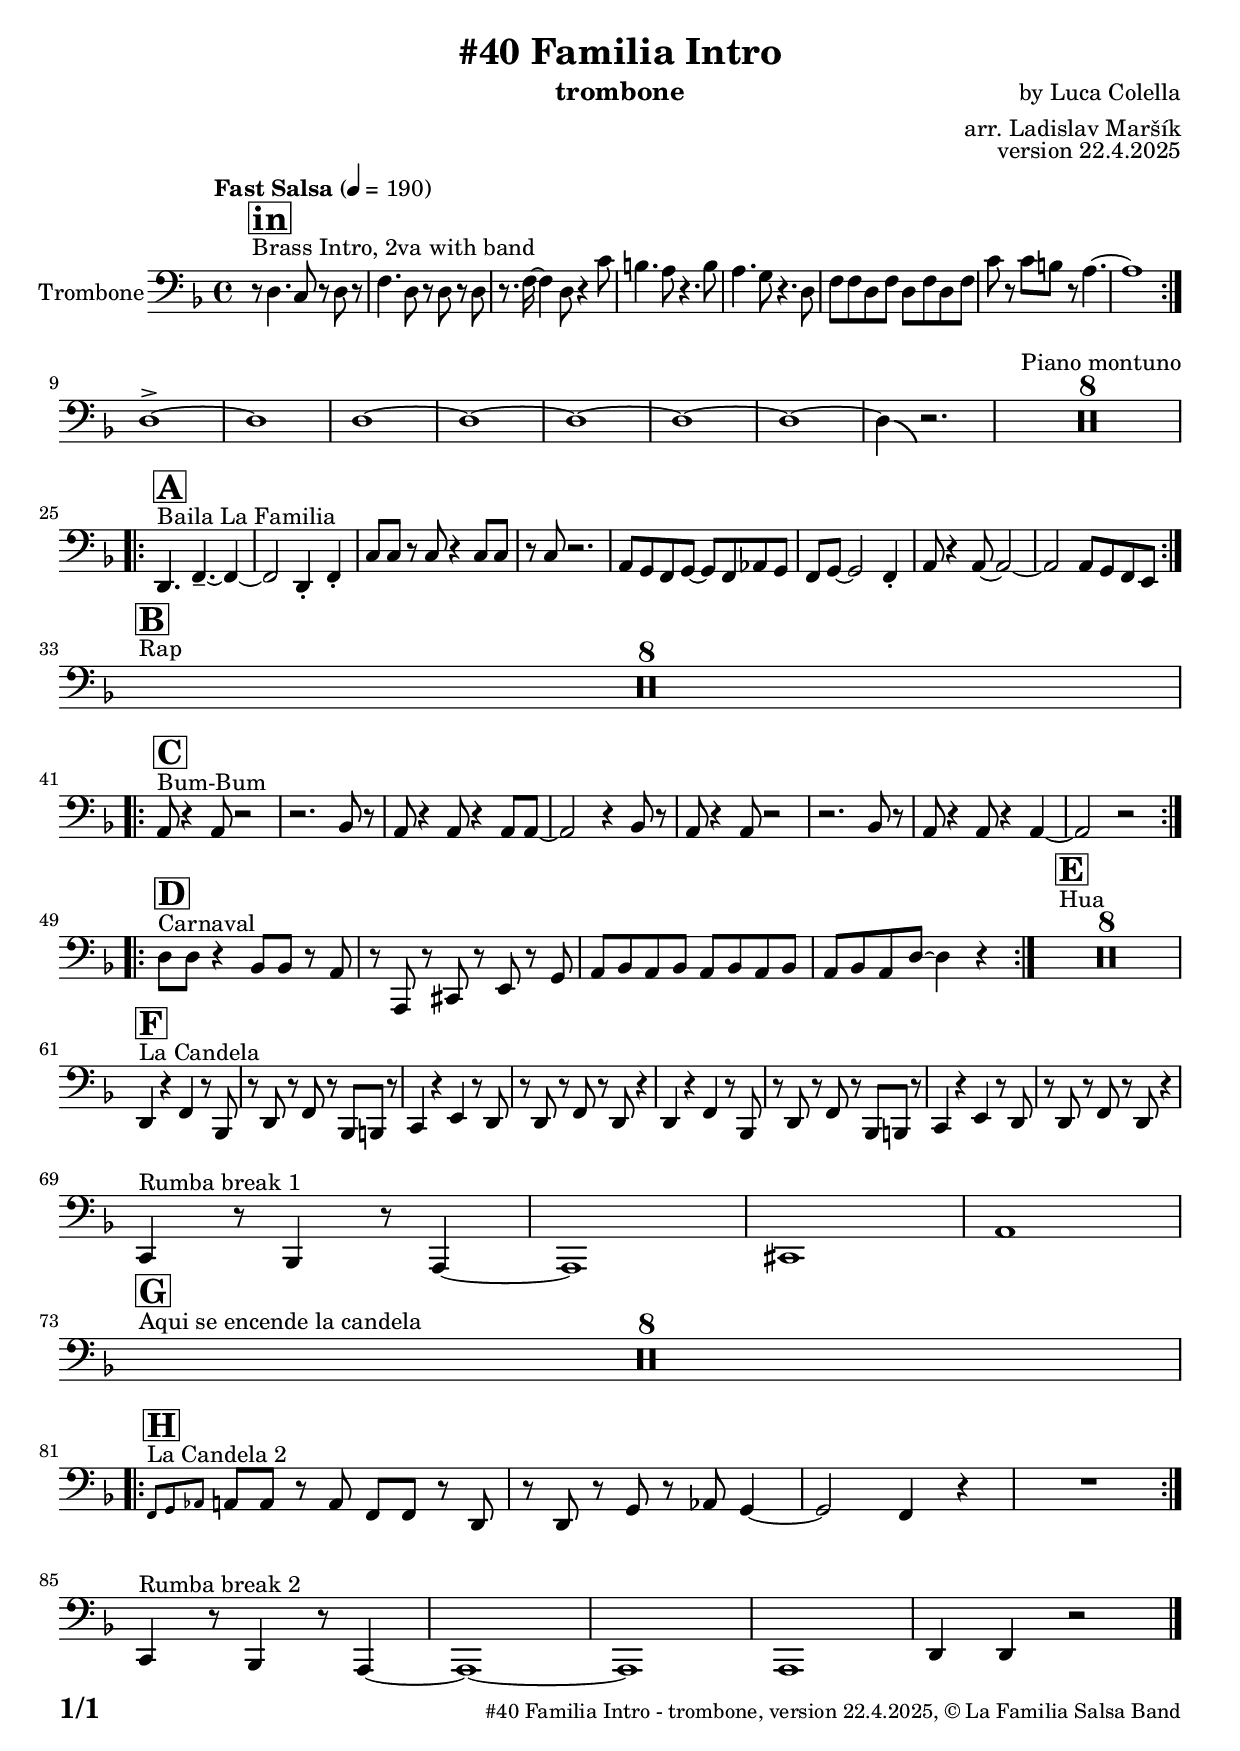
\version "2.24.4"

% Sheet revision 2022_09

\header {
  title = "#40 Familia Intro"
  instrument = "trombone"
  composer = "by Luca Colella"
  arranger = "arr. Ladislav Maršík"
  opus = "version 22.4.2025"
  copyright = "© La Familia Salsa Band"
}

inst =
#(define-music-function
  (string)
  (string?)
  #{ <>^\markup \abs-fontsize #16 \bold \box #string #})

makePercent = #(define-music-function (note) (ly:music?)
                 (make-music 'PercentEvent 'length (ly:music-length note)))

#(define (test-stencil grob text)
   (let* ((orig (ly:grob-original grob))
          (siblings (ly:spanner-broken-into orig)) ; have we been split?
          (refp (ly:grob-system grob))
          (left-bound (ly:spanner-bound grob LEFT))
          (right-bound (ly:spanner-bound grob RIGHT))
          (elts-L (ly:grob-array->list (ly:grob-object left-bound 'elements)))
          (elts-R (ly:grob-array->list (ly:grob-object right-bound 'elements)))
          (break-alignment-L
           (filter
            (lambda (elt) (grob::has-interface elt 'break-alignment-interface))
            elts-L))
          (break-alignment-R
           (filter
            (lambda (elt) (grob::has-interface elt 'break-alignment-interface))
            elts-R))
          (break-alignment-L-ext (ly:grob-extent (car break-alignment-L) refp X))
          (break-alignment-R-ext (ly:grob-extent (car break-alignment-R) refp X))
          (num
           (markup text))
          (num
           (if (or (null? siblings)
                   (eq? grob (car siblings)))
               num
               (make-parenthesize-markup num)))
          (num (grob-interpret-markup grob num))
          (num-stil-ext-X (ly:stencil-extent num X))
          (num-stil-ext-Y (ly:stencil-extent num Y))
          (num (ly:stencil-aligned-to num X CENTER))
          (num
           (ly:stencil-translate-axis
            num
            (+ (interval-length break-alignment-L-ext)
               (* 0.5
                  (- (car break-alignment-R-ext)
                     (cdr break-alignment-L-ext))))
            X))
          (bracket-L
           (markup
            #:path
            0.1 ; line-thickness
            `((moveto 0.5 ,(* 0.5 (interval-length num-stil-ext-Y)))
              (lineto ,(* 0.5
                          (- (car break-alignment-R-ext)
                             (cdr break-alignment-L-ext)
                             (interval-length num-stil-ext-X)))
                      ,(* 0.5 (interval-length num-stil-ext-Y)))
              (closepath)
              (rlineto 0.0
                       ,(if (or (null? siblings) (eq? grob (car siblings)))
                            -1.0 0.0)))))
          (bracket-R
           (markup
            #:path
            0.1
            `((moveto ,(* 0.5
                          (- (car break-alignment-R-ext)
                             (cdr break-alignment-L-ext)
                             (interval-length num-stil-ext-X)))
                      ,(* 0.5 (interval-length num-stil-ext-Y)))
              (lineto 0.5
                      ,(* 0.5 (interval-length num-stil-ext-Y)))
              (closepath)
              (rlineto 0.0
                       ,(if (or (null? siblings) (eq? grob (last siblings)))
                            -1.0 0.0)))))
          (bracket-L (grob-interpret-markup grob bracket-L))
          (bracket-R (grob-interpret-markup grob bracket-R))
          (num (ly:stencil-combine-at-edge num X LEFT bracket-L 0.4))
          (num (ly:stencil-combine-at-edge num X RIGHT bracket-R 0.4)))
     num))

#(define-public (Measure_attached_spanner_engraver context)
   (let ((span '())
         (finished '())
         (event-start '())
         (event-stop '()))
     (make-engraver
      (listeners ((measure-counter-event engraver event)
                  (if (= START (ly:event-property event 'span-direction))
                      (set! event-start event)
                      (set! event-stop event))))
      ((process-music trans)
       (if (ly:stream-event? event-stop)
           (if (null? span)
               (ly:warning "You're trying to end a measure-attached spanner but you haven't started one.")
               (begin (set! finished span)
                 (ly:engraver-announce-end-grob trans finished event-start)
                 (set! span '())
                 (set! event-stop '()))))
       (if (ly:stream-event? event-start)
           (begin (set! span (ly:engraver-make-grob trans 'MeasureCounter event-start))
             (set! event-start '()))))
      ((stop-translation-timestep trans)
       (if (and (ly:spanner? span)
                (null? (ly:spanner-bound span LEFT))
                (moment<=? (ly:context-property context 'measurePosition) ZERO-MOMENT))
           (ly:spanner-set-bound! span LEFT
                                  (ly:context-property context 'currentCommandColumn)))
       (if (and (ly:spanner? finished)
                (moment<=? (ly:context-property context 'measurePosition) ZERO-MOMENT))
           (begin
            (if (null? (ly:spanner-bound finished RIGHT))
                (ly:spanner-set-bound! finished RIGHT
                                       (ly:context-property context 'currentCommandColumn)))
            (set! finished '())
            (set! event-start '())
            (set! event-stop '()))))
      ((finalize trans)
       (if (ly:spanner? finished)
           (begin
            (if (null? (ly:spanner-bound finished RIGHT))
                (set! (ly:spanner-bound finished RIGHT)
                      (ly:context-property context 'currentCommandColumn)))
            (set! finished '())))
       (if (ly:spanner? span)
           (begin
            (ly:warning "I think there's a dangling measure-attached spanner :-(")
            (ly:grob-suicide! span)
            (set! span '())))))))

\layout {
  \context {
    \Staff
    \consists #Measure_attached_spanner_engraver
    \override MeasureCounter.font-encoding = #'latin1
    \override MeasureCounter.font-size = 0
    \override MeasureCounter.outside-staff-padding = 2
    \override MeasureCounter.outside-staff-horizontal-padding = #0
  }
}

repeatBracket = #(define-music-function
                  (parser location N note)
                  (number? ly:music?)
                  #{
                    \override Staff.MeasureCounter.stencil =
                    #(lambda (grob) (test-stencil grob #{ #(string-append(number->string N) "x") #} ))
                    \startMeasureCount
                    \repeat volta #N { $note }
                    \stopMeasureCount
                  #}
                  )

Trombone = \new Voice 
\transpose d c
\relative c {
  \set Staff.instrumentName = \markup {
    \center-align { "Trombone" }
  }
  \set Staff.midiInstrument = "trombone"
  \set Staff.midiMaximumVolume = #1.0

  \clef bass
  \key e \minor
  \time 4/4
  \tempo "Fast Salsa" 4 = 190
  
    s1*0 ^\markup { "Brass Intro, 2va with band" }
  \inst "in"
  
  
 \repeat volta 2 {
   r8 e4. d8 r e8 r |
 g4. e8 r e r e |
 r8. g16 ~ g4 e8 r4 d'8 |
cis4. b8 r4. cis8 |
b4. a8 r4. e8 |
g g e g e g e g |
d' r d cis r b4. ~ |
b1 | \break
 } 


e,1 -> ~ |
e |
e ~ |
e ~ |
e ~ |
e ~ | 
e ~ |
e4 \bendAfter #-4 r2. |

    s1*0 ^\markup { "Piano montuno" }
  
R1*8 \break
    s1*0 ^\markup { "Baila La Familia" }
  \inst "A"


\repeat volta 2 {
  

 
 e,4. g4. -- ~ g4 ~ |
 g2 e4 -. g -. |
 d'8 d r d r4 d 8 d |
 r d r2.  |
 b8 a g a ~ a g bes a |
 g a ~ a2 g4 -. |
 b8 r4 b8 ~ b2 ~ |
 b2 b8 a g fis | \break
 
}

    s1*0 ^\markup { "Rap" }
    \inst "B"
R1*8 \break
\repeat volta 2 {
    s1*0 ^\markup { "Bum-Bum" }
    \inst "C"
b8 r4 b8 r2 |
r2. c8 r |
b8 r4 b8 r4 b8 b ~ |
b2 r4 c8 r  |
b8 r4 b8 r2 | 
r2. c8 r |
b8 r4 b8 r4 b4 ~ |
b2 r2 | \break
}
  s1*0 ^\markup { "Carnaval" }
    \inst "D"
\repeat volta 2 {
  e8 e r4 c8 c r b  |
  r b, r dis r fis r a |
  b c b c b c b c |
  b c b e ~ e4 r | 
}

    s1*0 ^\markup { "Hua" }
    \inst "E"
R1*8 \break

  s1*0 ^\markup { "La Candela" }
    \inst "F"
e,4 r g r8 c, | 
  r e r g r c, cis r | 
  d4 r fis4 r8 e |
  r e r g r e r4 | 
  e4 r g r8 c, | 
  r e r g r c, cis r | 
  d4 r fis4 r8 e |
  r e r g r e r4 | \break


  s1*0 ^\markup { "Rumba break 1" }


  d4 r8 c4 r8 b4 ~ |
  b1 |
  dis1 |
  b'1 | \break
  
  s1*0 ^\markup { "Aqui se encende la candela" }
    \inst "G"
  
R1*8 \break

s1*0 ^\markup { "La Candela 2" }
    \inst "H"
\repeat volta 2 {
\grace {g8 a  bes } b8 b r b g g r e |
r e r  a  r bes  a4 ~ |
a2 g4 r  |
R1 | \break
}

  s1*0 ^\markup { "Rumba break 2" }
  d4 r8 c4 r8 b4 ~ |
  b1 ~ |
  b |
  b |
  e4 e4 r2 |
 
  
  \label #'lastPage
  \bar "|."  
}

\score {
  \compressMMRests \new Staff \with {
    \consists "Volta_engraver"
  }
  {
    \Trombone
  }
  \layout {
    \context {
      \Score
      \remove "Volta_engraver"
    }
  }
    \midi { }
}

\paper {
  system-system-spacing =
  #'((basic-distance . 14)
     (minimum-distance . 10)
     (padding . 1)
     (stretchability . 60))
  between-system-padding = #2
  bottom-margin = 5\mm

  print-page-number = ##t
  print-first-page-number = ##t
  oddHeaderMarkup = \markup \fill-line { " " }
  evenHeaderMarkup = \markup \fill-line { " " }
  oddFooterMarkup = \markup {
    \fill-line {
      \bold \fontsize #2
      \concat { \fromproperty #'page:page-number-string "/" \page-ref #'lastPage "0" "?" }

      \fontsize #-1
      \concat { \fromproperty #'header:title " - " \fromproperty #'header:instrument ", " \fromproperty #'header:opus ", " \fromproperty #'header:copyright }
    }
  }
  evenFooterMarkup = \markup {
    \fill-line {
      \fontsize #-1
      \concat { \fromproperty #'header:title " - " \fromproperty #'header:instrument ", " \fromproperty #'header:opus ", " \fromproperty #'header:copyright }

      \bold \fontsize #2
      \concat { \fromproperty #'page:page-number-string "/" \page-ref #'lastPage "0" "?" }
    }
  }
}